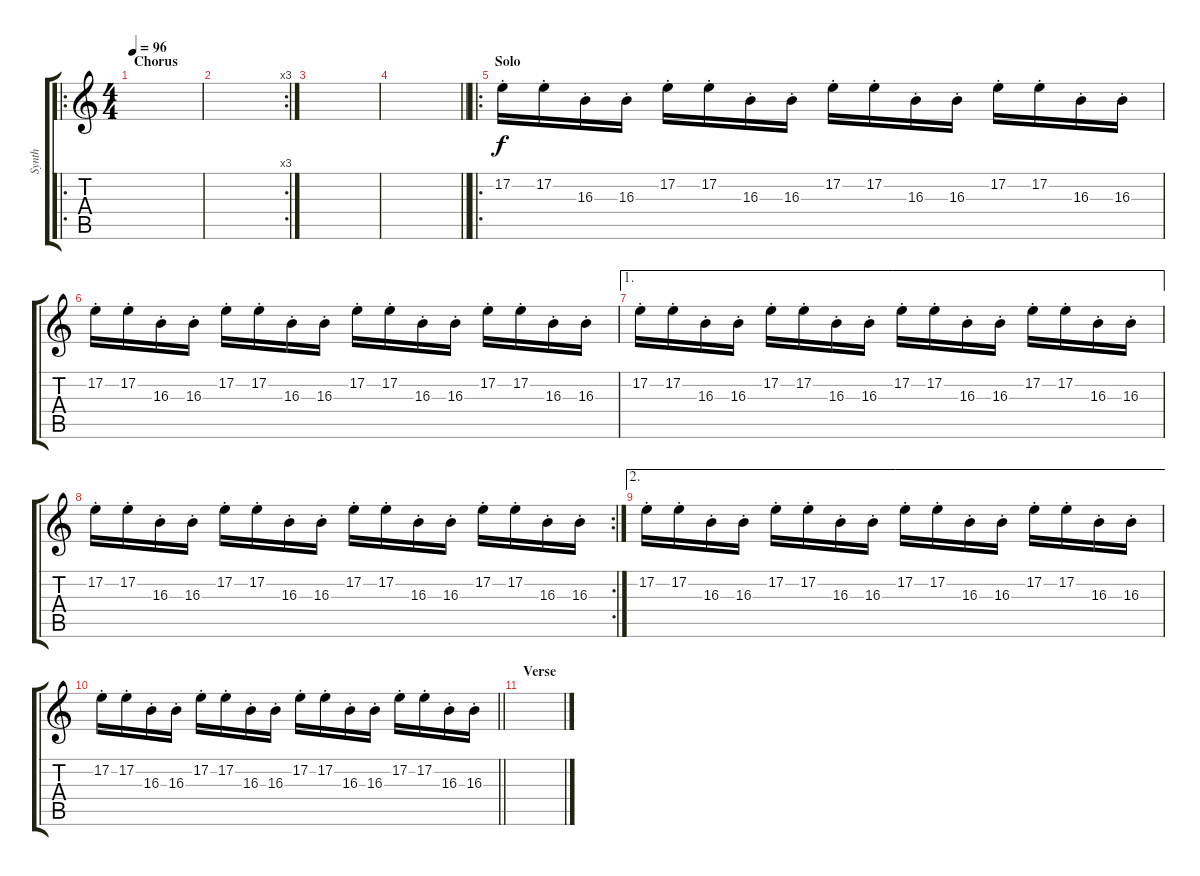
\track ("Synth" "Synth") {instrument lead5charang}
\staff {score tabs}
\tuning (E4 B3 G3 D3 A2 E2) {hide}
\ro
\ts (4 4)
\section ("" "Chorus")
\tempo 96
\clef g2
\ks c
|
\rc 3
|
|
\barLineRight lightlight
|
\ro
\section ("" "Solo")
17.2{st}.16 17.2{st}.16 16.3{st}.16 16.3{st}.16 17.2{st}.16 17.2{st}.16 16.3{st}.16 16.3{st}.16 17.2{st}.16 17.2{st}.16 16.3{st}.16 16.3{st}.16 17.2{st}.16 17.2{st}.16 16.3{st}.16 16.3{st}.16 |
17.2{st}.16 17.2{st}.16 16.3{st}.16 16.3{st}.16 17.2{st}.16 17.2{st}.16 16.3{st}.16 16.3{st}.16 17.2{st}.16 17.2{st}.16 16.3{st}.16 16.3{st}.16 17.2{st}.16 17.2{st}.16 16.3{st}.16 16.3{st}.16 |
\ae 1
17.2{st}.16 17.2{st}.16 16.3{st}.16 16.3{st}.16 17.2{st}.16 17.2{st}.16 16.3{st}.16 16.3{st}.16 17.2{st}.16 17.2{st}.16 16.3{st}.16 16.3{st}.16 17.2{st}.16 17.2{st}.16 16.3{st}.16 16.3{st}.16 |
\rc 2
17.2{st}.16 17.2{st}.16 16.3{st}.16 16.3{st}.16 17.2{st}.16 17.2{st}.16 16.3{st}.16 16.3{st}.16 17.2{st}.16 17.2{st}.16 16.3{st}.16 16.3{st}.16 17.2{st}.16 17.2{st}.16 16.3{st}.16 16.3{st}.16 |
\ae 2
17.2{st}.16 17.2{st}.16 16.3{st}.16 16.3{st}.16 17.2{st}.16 17.2{st}.16 16.3{st}.16 16.3{st}.16 17.2{st}.16 17.2{st}.16 16.3{st}.16 16.3{st}.16 17.2{st}.16 17.2{st}.16 16.3{st}.16 16.3{st}.16 |
\barLineRight lightlight
17.2{st}.16 17.2{st}.16 16.3{st}.16 16.3{st}.16 17.2{st}.16 17.2{st}.16 16.3{st}.16 16.3{st}.16 17.2{st}.16 17.2{st}.16 16.3{st}.16 16.3{st}.16 17.2{st}.16 17.2{st}.16 16.3{st}.16 16.3{st}.16 |
\section ("" "Verse")
